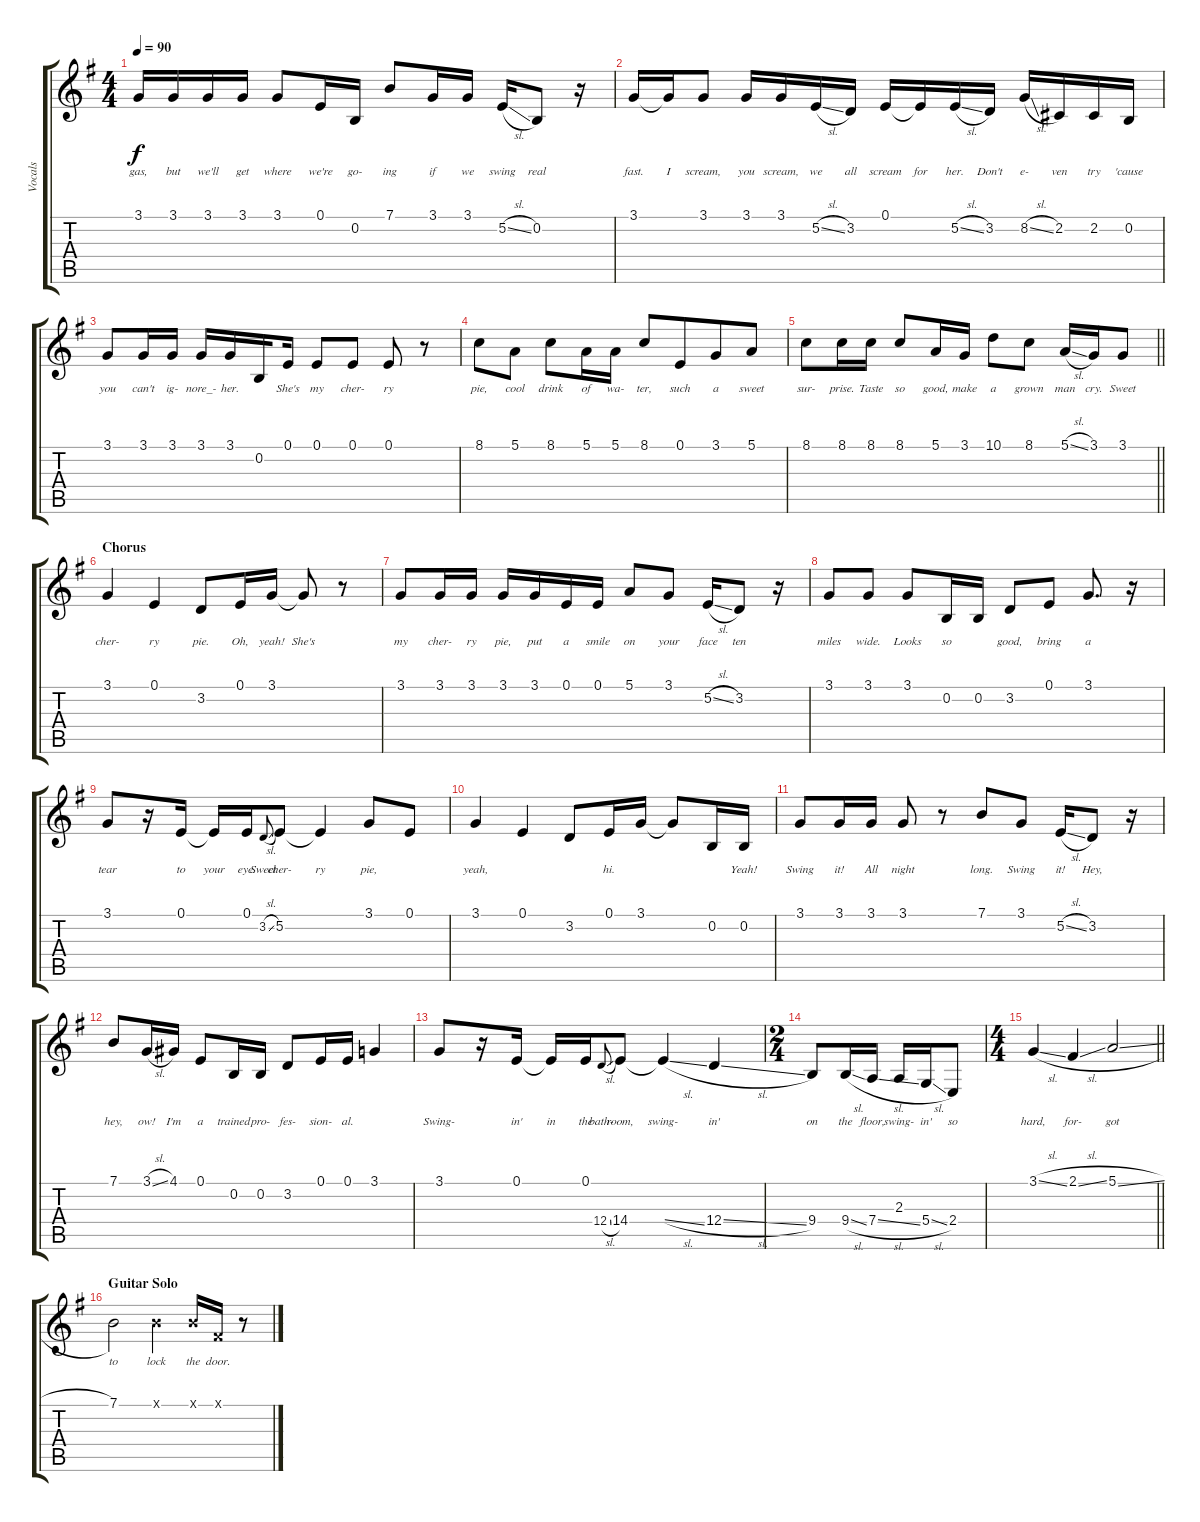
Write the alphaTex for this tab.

\track ("Vocals" "Vocals") {instrument lead2sawtooth}
\staff {score tabs}
\tuning (E4 B3 G3 D3 A2 E2) {hide}
\ts (4 4)
\tempo 90
\clef g2
\ks g
3.1.16{lyrics (0 "gas,") lyrics (1 "") lyrics (2 "") lyrics (3 "") lyrics (4 "") dy f} 3.1.16{lyrics (0 "but") lyrics (1 "") lyrics (2 "") lyrics (3 "") lyrics (4 "")} 3.1.16{lyrics (0 "we'll") lyrics (1 "") lyrics (2 "") lyrics (3 "") lyrics (4 "")} 3.1.16{lyrics (0 "get") lyrics (1 "") lyrics (2 "") lyrics (3 "") lyrics (4 "")} 3.1.8{lyrics (0 "where") lyrics (1 "") lyrics (2 "") lyrics (3 "") lyrics (4 "")} 0.1.16{lyrics (0 "we're") lyrics (1 "") lyrics (2 "") lyrics (3 "") lyrics (4 "")} 0.2.16{lyrics (0 "go-") lyrics (1 "") lyrics (2 "") lyrics (3 "") lyrics (4 "")} 7.1.8{lyrics (0 "ing") lyrics (1 "") lyrics (2 "") lyrics (3 "") lyrics (4 "")} 3.1.16{lyrics (0 "if") lyrics (1 "") lyrics (2 "") lyrics (3 "") lyrics (4 "")} 3.1.16{lyrics (0 "we") lyrics (1 "") lyrics (2 "") lyrics (3 "") lyrics (4 "")} 5.2{sl}.16{lyrics (0 "swing") lyrics (1 "") lyrics (2 "") lyrics (3 "") lyrics (4 "")} 0.2.8{lyrics (0 "real") lyrics (1 "") lyrics (2 "") lyrics (3 "") lyrics (4 "")} r.16 |
3.1.16{lyrics (0 "fast.") lyrics (1 "") lyrics (2 "") lyrics (3 "") lyrics (4 "")} 3.1{t}.16{lyrics (0 "I") lyrics (1 "") lyrics (2 "") lyrics (3 "") lyrics (4 "")} 3.1.8{lyrics (0 "scream,") lyrics (1 "") lyrics (2 "") lyrics (3 "") lyrics (4 "")} 3.1.16{lyrics (0 "you") lyrics (1 "") lyrics (2 "") lyrics (3 "") lyrics (4 "")} 3.1.16{lyrics (0 "scream,") lyrics (1 "") lyrics (2 "") lyrics (3 "") lyrics (4 "")} 5.2{sl}.16{lyrics (0 "we") lyrics (1 "") lyrics (2 "") lyrics (3 "") lyrics (4 "")} 3.2.16{lyrics (0 "all") lyrics (1 "") lyrics (2 "") lyrics (3 "") lyrics (4 "")} 0.1.16{lyrics (0 "scream") lyrics (1 "") lyrics (2 "") lyrics (3 "") lyrics (4 "")} 0.1{t}.16{lyrics (0 "for") lyrics (1 "") lyrics (2 "") lyrics (3 "") lyrics (4 "")} 5.2{sl}.16{lyrics (0 "her.") lyrics (1 "") lyrics (2 "") lyrics (3 "") lyrics (4 "")} 3.2.16{lyrics (0 "Don't") lyrics (1 "") lyrics (2 "") lyrics (3 "") lyrics (4 "")} 8.2{sl}.16{lyrics (0 "e-") lyrics (1 "") lyrics (2 "") lyrics (3 "") lyrics (4 "")} 2.2.16{lyrics (0 "ven") lyrics (1 "") lyrics (2 "") lyrics (3 "") lyrics (4 "")} 2.2.16{lyrics (0 "try") lyrics (1 "") lyrics (2 "") lyrics (3 "") lyrics (4 "")} 0.2.16{lyrics (0 "'cause") lyrics (1 "") lyrics (2 "") lyrics (3 "") lyrics (4 "")} |
3.1.8{lyrics (0 "you") lyrics (1 "") lyrics (2 "") lyrics (3 "") lyrics (4 "")} 3.1.16{lyrics (0 "can't") lyrics (1 "") lyrics (2 "") lyrics (3 "") lyrics (4 "")} 3.1.16{lyrics (0 "ig-") lyrics (1 "") lyrics (2 "") lyrics (3 "") lyrics (4 "")} 3.1.16{lyrics (0 "nore_-") lyrics (1 "") lyrics (2 "") lyrics (3 "") lyrics (4 "")} 3.1.16{lyrics (0 "her.") lyrics (1 "") lyrics (2 "") lyrics (3 "") lyrics (4 "")} 0.2.16{lyrics (0 "") lyrics (1 "") lyrics (2 "") lyrics (3 "") lyrics (4 "") beam splitsecondary} 0.1.16{lyrics (0 "She's") lyrics (1 "") lyrics (2 "") lyrics (3 "") lyrics (4 "")} 0.1.8{lyrics (0 "my") lyrics (1 "") lyrics (2 "") lyrics (3 "") lyrics (4 "")} 0.1.8{lyrics (0 "cher-") lyrics (1 "") lyrics (2 "") lyrics (3 "") lyrics (4 "")} 0.1.8{lyrics (0 "ry") lyrics (1 "") lyrics (2 "") lyrics (3 "") lyrics (4 "")} r.8 |
8.1.8{lyrics (0 "pie,") lyrics (1 "") lyrics (2 "") lyrics (3 "") lyrics (4 "")} 5.1.8{lyrics (0 "cool") lyrics (1 "") lyrics (2 "") lyrics (3 "") lyrics (4 "")} 8.1.8{lyrics (0 "drink") lyrics (1 "") lyrics (2 "") lyrics (3 "") lyrics (4 "")} 5.1.16{lyrics (0 "of") lyrics (1 "") lyrics (2 "") lyrics (3 "") lyrics (4 "")} 5.1.16{lyrics (0 "wa-") lyrics (1 "") lyrics (2 "") lyrics (3 "") lyrics (4 "")} 8.1.8{lyrics (0 "ter,") lyrics (1 "") lyrics (2 "") lyrics (3 "") lyrics (4 "")} 0.1.8{lyrics (0 "such") lyrics (1 "") lyrics (2 "") lyrics (3 "") lyrics (4 "") beam merge} 3.1.8{lyrics (0 "a") lyrics (1 "") lyrics (2 "") lyrics (3 "") lyrics (4 "")} 5.1.8{lyrics (0 "sweet") lyrics (1 "") lyrics (2 "") lyrics (3 "") lyrics (4 "")} |
\barLineRight lightlight
8.1.8{lyrics (0 "sur-") lyrics (1 "") lyrics (2 "") lyrics (3 "") lyrics (4 "")} 8.1.16{lyrics (0 "prise.") lyrics (1 "") lyrics (2 "") lyrics (3 "") lyrics (4 "")} 8.1.16{lyrics (0 "Taste") lyrics (1 "") lyrics (2 "") lyrics (3 "") lyrics (4 "")} 8.1.8{lyrics (0 "so") lyrics (1 "") lyrics (2 "") lyrics (3 "") lyrics (4 "")} 5.1.16{lyrics (0 "good,") lyrics (1 "") lyrics (2 "") lyrics (3 "") lyrics (4 "")} 3.1.16{lyrics (0 "make") lyrics (1 "") lyrics (2 "") lyrics (3 "") lyrics (4 "")} 10.1.8{lyrics (0 "a") lyrics (1 "") lyrics (2 "") lyrics (3 "") lyrics (4 "")} 8.1.8{lyrics (0 "grown") lyrics (1 "") lyrics (2 "") lyrics (3 "") lyrics (4 "")} 5.1{sl}.16{lyrics (0 "man") lyrics (1 "") lyrics (2 "") lyrics (3 "") lyrics (4 "")} 3.1.16{lyrics (0 "cry.") lyrics (1 "") lyrics (2 "") lyrics (3 "") lyrics (4 "")} 3.1.8{lyrics (0 "Sweet") lyrics (1 "") lyrics (2 "") lyrics (3 "") lyrics (4 "")} |
\section ("" "Chorus")
3.1.4{lyrics (0 "cher-") lyrics (1 "") lyrics (2 "") lyrics (3 "") lyrics (4 "")} 0.1.4{lyrics (0 "ry") lyrics (1 "") lyrics (2 "") lyrics (3 "") lyrics (4 "")} 3.2.8{lyrics (0 "pie.") lyrics (1 "") lyrics (2 "") lyrics (3 "") lyrics (4 "")} 0.1.16{lyrics (0 "Oh,") lyrics (1 "") lyrics (2 "") lyrics (3 "") lyrics (4 "")} 3.1.16{lyrics (0 "yeah!") lyrics (1 "") lyrics (2 "") lyrics (3 "") lyrics (4 "")} 3.1{t}.8{lyrics (0 "She's") lyrics (1 "") lyrics (2 "") lyrics (3 "") lyrics (4 "")} r.8 |
3.1.8{lyrics (0 "my") lyrics (1 "") lyrics (2 "") lyrics (3 "") lyrics (4 "")} 3.1.16{lyrics (0 "cher-") lyrics (1 "") lyrics (2 "") lyrics (3 "") lyrics (4 "")} 3.1.16{lyrics (0 "ry") lyrics (1 "") lyrics (2 "") lyrics (3 "") lyrics (4 "")} 3.1.16{lyrics (0 "pie,") lyrics (1 "") lyrics (2 "") lyrics (3 "") lyrics (4 "")} 3.1.16{lyrics (0 "put") lyrics (1 "") lyrics (2 "") lyrics (3 "") lyrics (4 "")} 0.1.16{lyrics (0 "a") lyrics (1 "") lyrics (2 "") lyrics (3 "") lyrics (4 "")} 0.1.16{lyrics (0 "smile") lyrics (1 "") lyrics (2 "") lyrics (3 "") lyrics (4 "")} 5.1.8{lyrics (0 "on") lyrics (1 "") lyrics (2 "") lyrics (3 "") lyrics (4 "")} 3.1.8{lyrics (0 "your") lyrics (1 "") lyrics (2 "") lyrics (3 "") lyrics (4 "")} 5.2{sl}.16{lyrics (0 "face") lyrics (1 "") lyrics (2 "") lyrics (3 "") lyrics (4 "")} 3.2.8{lyrics (0 "ten") lyrics (1 "") lyrics (2 "") lyrics (3 "") lyrics (4 "")} r.16 |
3.1.8{lyrics (0 "miles") lyrics (1 "") lyrics (2 "") lyrics (3 "") lyrics (4 "")} 3.1.8{lyrics (0 "wide.") lyrics (1 "") lyrics (2 "") lyrics (3 "") lyrics (4 "")} 3.1.8{lyrics (0 "Looks") lyrics (1 "") lyrics (2 "") lyrics (3 "") lyrics (4 "")} 0.2.16{lyrics (0 "so") lyrics (1 "") lyrics (2 "") lyrics (3 "") lyrics (4 "")} 0.2.16{lyrics (0 "") lyrics (1 "") lyrics (2 "") lyrics (3 "") lyrics (4 "")} 3.2.8{lyrics (0 "good,") lyrics (1 "") lyrics (2 "") lyrics (3 "") lyrics (4 "")} 0.1.8{lyrics (0 "bring") lyrics (1 "") lyrics (2 "") lyrics (3 "") lyrics (4 "")} 3.1.8{d lyrics (0 "a") lyrics (1 "") lyrics (2 "") lyrics (3 "") lyrics (4 "")} r.16 |
3.1.8{lyrics (0 "tear") lyrics (1 "") lyrics (2 "") lyrics (3 "") lyrics (4 "")} r.16 0.1.16{lyrics (0 "to") lyrics (1 "") lyrics (2 "") lyrics (3 "") lyrics (4 "")} 0.1{t}.16{lyrics (0 "your") lyrics (1 "") lyrics (2 "") lyrics (3 "") lyrics (4 "")} 0.1.16{lyrics (0 "eye.") lyrics (1 "") lyrics (2 "") lyrics (3 "") lyrics (4 "")} 3.2{sl}.8{lyrics (0 "Sweet") lyrics (1 "") lyrics (2 "") lyrics (3 "") lyrics (4 "") gr onbeat} 5.2.8{lyrics (0 "cher-") lyrics (1 "") lyrics (2 "") lyrics (3 "") lyrics (4 "")} 5.2{t}.4{lyrics (0 "ry") lyrics (1 "") lyrics (2 "") lyrics (3 "") lyrics (4 "")} 3.1.8{lyrics (0 "pie,") lyrics (1 "") lyrics (2 "") lyrics (3 "") lyrics (4 "")} 0.1.8{lyrics (0 "") lyrics (1 "") lyrics (2 "") lyrics (3 "") lyrics (4 "")} |
3.1.4{lyrics (0 "yeah,") lyrics (1 "") lyrics (2 "") lyrics (3 "") lyrics (4 "")} 0.1.4{lyrics (0 "") lyrics (1 "") lyrics (2 "") lyrics (3 "") lyrics (4 "")} 3.2.8{lyrics (0 "") lyrics (1 "") lyrics (2 "") lyrics (3 "") lyrics (4 "")} 0.1.16{lyrics (0 "hi.") lyrics (1 "") lyrics (2 "") lyrics (3 "") lyrics (4 "")} 3.1.16{lyrics (0 "") lyrics (1 "") lyrics (2 "") lyrics (3 "") lyrics (4 "")} 3.1{t}.8{lyrics (0 "") lyrics (1 "") lyrics (2 "") lyrics (3 "") lyrics (4 "")} 0.2.16{lyrics (0 "") lyrics (1 "") lyrics (2 "") lyrics (3 "") lyrics (4 "")} 0.2.16{lyrics (0 "Yeah!") lyrics (1 "") lyrics (2 "") lyrics (3 "") lyrics (4 "")} |
3.1.8{lyrics (0 "Swing") lyrics (1 "") lyrics (2 "") lyrics (3 "") lyrics (4 "")} 3.1.16{lyrics (0 "it!") lyrics (1 "") lyrics (2 "") lyrics (3 "") lyrics (4 "")} 3.1.16{lyrics (0 "All") lyrics (1 "") lyrics (2 "") lyrics (3 "") lyrics (4 "")} 3.1.8{lyrics (0 "night") lyrics (1 "") lyrics (2 "") lyrics (3 "") lyrics (4 "")} r.8 7.1.8{lyrics (0 "long.") lyrics (1 "") lyrics (2 "") lyrics (3 "") lyrics (4 "") beam merge} 3.1.8{lyrics (0 "Swing") lyrics (1 "") lyrics (2 "") lyrics (3 "") lyrics (4 "") beam split} 5.2{sl}.16{lyrics (0 "it!") lyrics (1 "") lyrics (2 "") lyrics (3 "") lyrics (4 "")} 3.2.8{lyrics (0 "Hey,") lyrics (1 "") lyrics (2 "") lyrics (3 "") lyrics (4 "")} r.16 |
7.1.8{lyrics (0 "hey,") lyrics (1 "") lyrics (2 "") lyrics (3 "") lyrics (4 "")} 3.1{sl}.16{lyrics (0 "ow!") lyrics (1 "") lyrics (2 "") lyrics (3 "") lyrics (4 "")} 4.1.16{lyrics (0 "I'm") lyrics (1 "") lyrics (2 "") lyrics (3 "") lyrics (4 "")} 0.1.8{lyrics (0 "a") lyrics (1 "") lyrics (2 "") lyrics (3 "") lyrics (4 "")} 0.2.16{lyrics (0 "trained") lyrics (1 "") lyrics (2 "") lyrics (3 "") lyrics (4 "")} 0.2.16{lyrics (0 "pro-") lyrics (1 "") lyrics (2 "") lyrics (3 "") lyrics (4 "")} 3.2.8{lyrics (0 "fes-") lyrics (1 "") lyrics (2 "") lyrics (3 "") lyrics (4 "")} 0.1.16{lyrics (0 "sion-") lyrics (1 "") lyrics (2 "") lyrics (3 "") lyrics (4 "")} 0.1.16{lyrics (0 "al.") lyrics (1 "") lyrics (2 "") lyrics (3 "") lyrics (4 "")} 3.1.4{lyrics (0 "") lyrics (1 "") lyrics (2 "") lyrics (3 "") lyrics (4 "")} |
3.1.8{lyrics (0 "Swing-") lyrics (1 "") lyrics (2 "") lyrics (3 "") lyrics (4 "")} r.16 0.1.16{lyrics (0 "in'") lyrics (1 "") lyrics (2 "") lyrics (3 "") lyrics (4 "")} 0.1{t}.16{lyrics (0 "in") lyrics (1 "") lyrics (2 "") lyrics (3 "") lyrics (4 "")} 0.1.16{lyrics (0 "the") lyrics (1 "") lyrics (2 "") lyrics (3 "") lyrics (4 "")} 12.4{sl}.8{lyrics (0 "bath-") lyrics (1 "") lyrics (2 "") lyrics (3 "") lyrics (4 "") gr onbeat} 14.4.8{lyrics (0 "room,") lyrics (1 "") lyrics (2 "") lyrics (3 "") lyrics (4 "")} 14.4{sl t}.4{lyrics (0 "swing-") lyrics (1 "") lyrics (2 "") lyrics (3 "") lyrics (4 "")} 12.4{sl}.4{lyrics (0 "in'") lyrics (1 "") lyrics (2 "") lyrics (3 "") lyrics (4 "")} |
\ts (2 4)
9.4.8{lyrics (0 "on") lyrics (1 "") lyrics (2 "") lyrics (3 "") lyrics (4 "")} 9.4{sl}.16{lyrics (0 "the") lyrics (1 "") lyrics (2 "") lyrics (3 "") lyrics (4 "")} 7.4{sl}.16{lyrics (0 "floor,") lyrics (1 "") lyrics (2 "") lyrics (3 "") lyrics (4 "")} 2.3.16{lyrics (0 "swing-") lyrics (1 "") lyrics (2 "") lyrics (3 "") lyrics (4 "")} 5.4{sl}.16{lyrics (0 "in'") lyrics (1 "") lyrics (2 "") lyrics (3 "") lyrics (4 "")} 2.4.8{lyrics (0 "so") lyrics (1 "") lyrics (2 "") lyrics (3 "") lyrics (4 "")} |
\ts (4 4)
\barLineRight lightlight
3.1{sl}.4{lyrics (0 "hard,") lyrics (1 "") lyrics (2 "") lyrics (3 "") lyrics (4 "")} 2.1{sl}.4{lyrics (0 "for-") lyrics (1 "") lyrics (2 "") lyrics (3 "") lyrics (4 "")} 5.1{sl}.2{lyrics (0 "got") lyrics (1 "") lyrics (2 "") lyrics (3 "") lyrics (4 "")} |
\section ("" "Guitar Solo")
7.1.2{lyrics (0 "to") lyrics (1 "") lyrics (2 "") lyrics (3 "") lyrics (4 "")} 7.1{x}.4{lyrics (0 "lock") lyrics (1 "") lyrics (2 "") lyrics (3 "") lyrics (4 "")} 7.1{x}.16{lyrics (0 "the") lyrics (1 "") lyrics (2 "") lyrics (3 "") lyrics (4 "")} 2.1{x}.16{lyrics (0 "door.") lyrics (1 "") lyrics (2 "") lyrics (3 "") lyrics (4 "")} r.8
